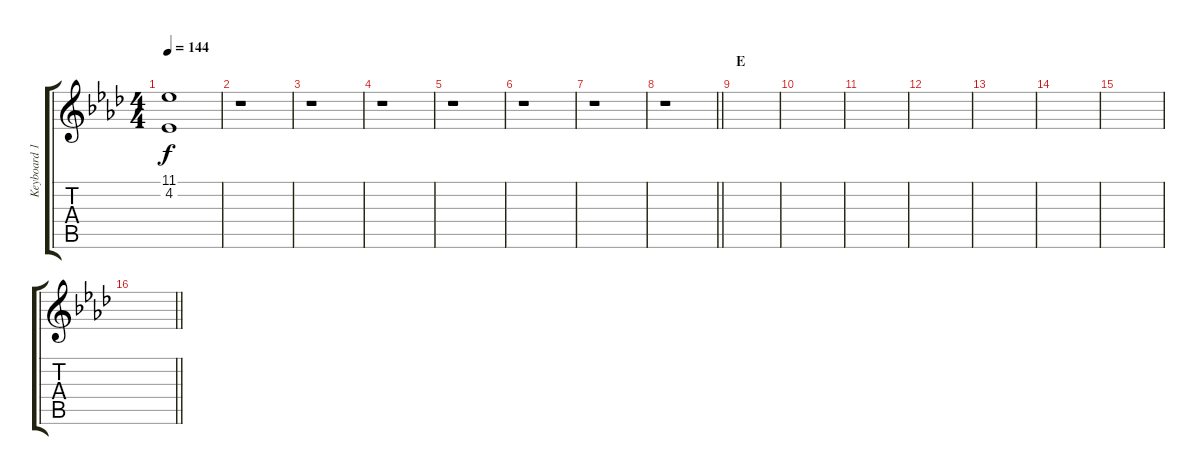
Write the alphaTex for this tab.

\track ("Keyboard 1" "Keyboard 1") {instrument acousticgrandpiano}
\staff {score tabs}
\tuning (E4 B3 G3 D3 A2 E2) {hide}
\ts (4 4)
\tempo 144
\clef g2
\ks ab
(11.1 4.2).1{dy f} |
r.1 |
r.1 |
r.1 |
r.1 |
r.1 |
r.1 |
\barLineRight lightlight
r.1 |
\section ("" "E")
|
|
|
|
|
|
|
\barLineRight lightlight
